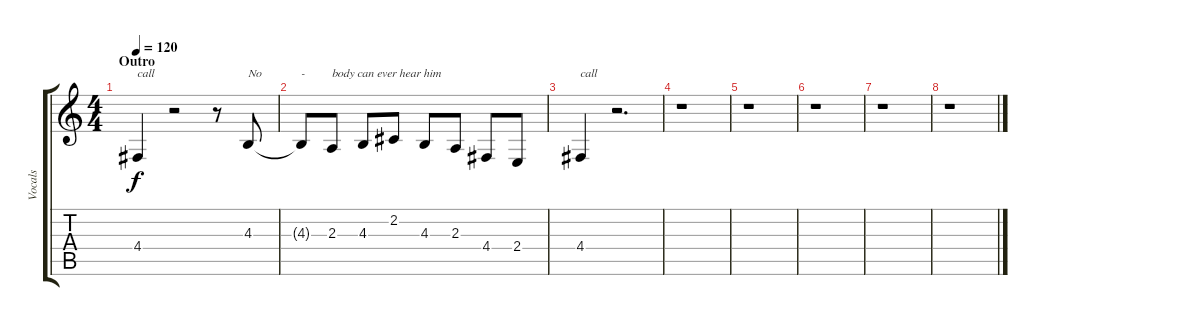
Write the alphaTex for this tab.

\track ("Vocals" "Vocals") {instrument tenorsax}
\staff {score tabs}
\tuning (E4 B3 G3 D3 A2 E2) {hide}
\ts (4 4)
\section ("" "Outro")
\tempo 120
\clef g2
\ks c
4.4.4{txt "call" dy f} r.2 r.8 4.3.8{txt "No"} |
4.3{t}.8{txt "-"} 2.3.8{txt "body can ever hear him"} 4.3.8 2.2.8 4.3.8 2.3.8 4.4.8 2.4.8 |
4.4.4{txt "call"} r.2{d} |
r.1 |
r.1 |
r.1 |
r.1 |
r.1
